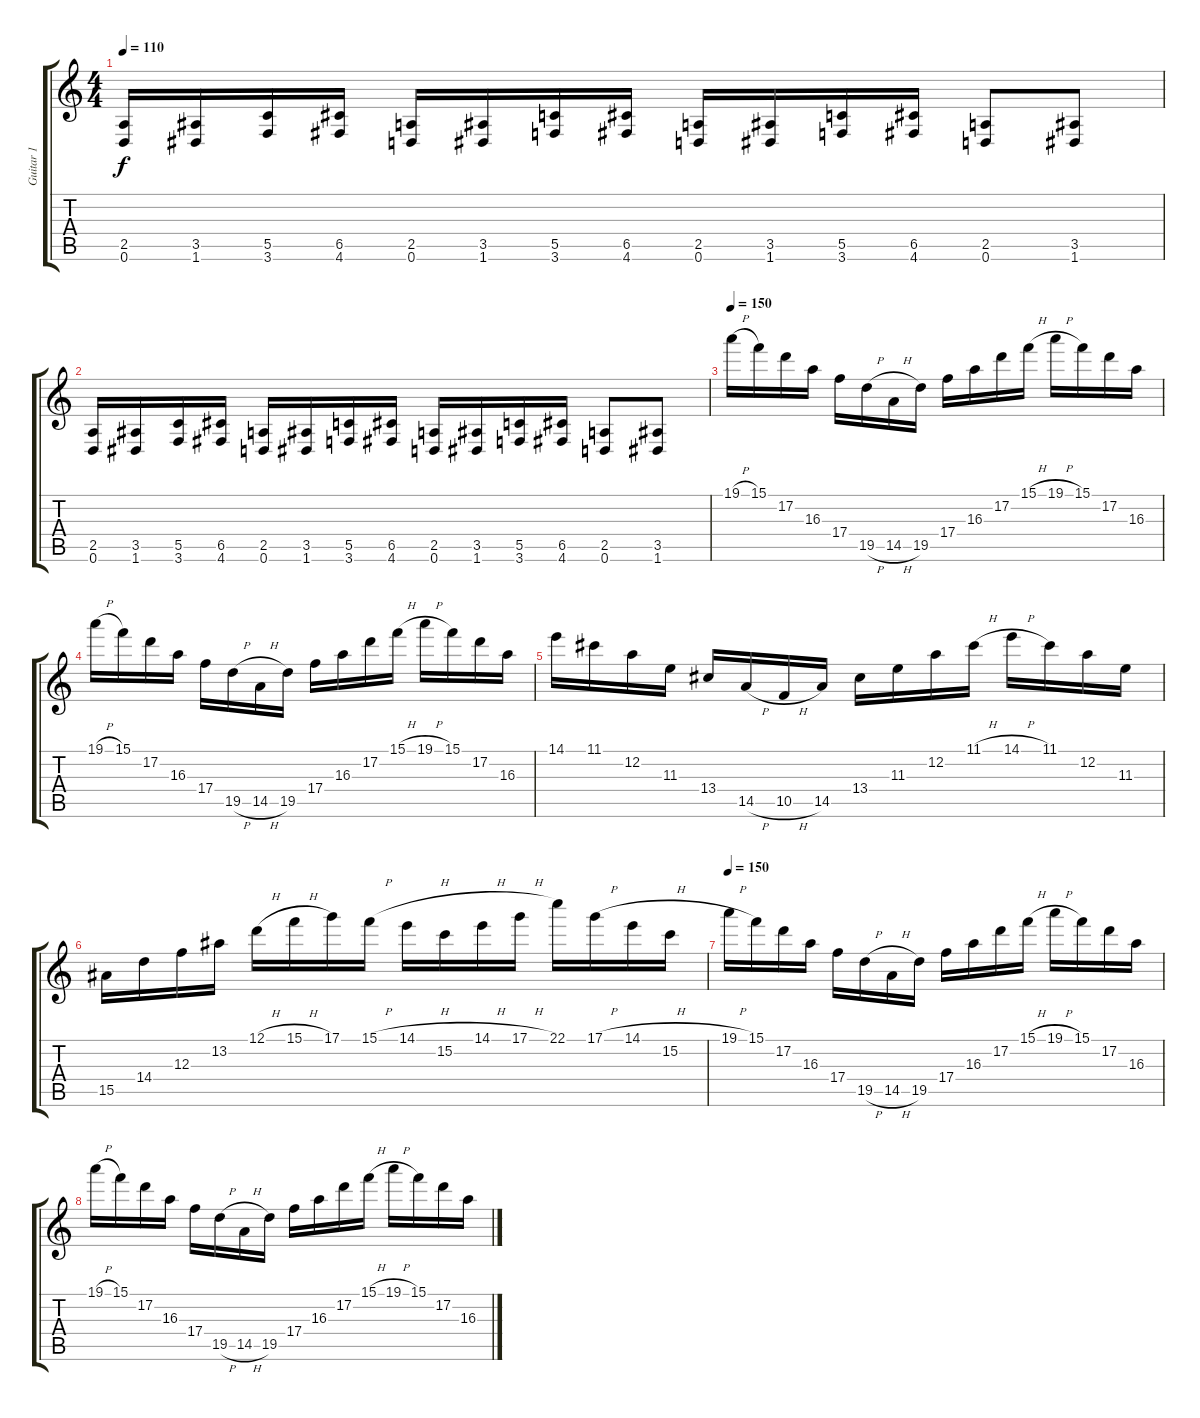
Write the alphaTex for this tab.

\track ("Guitar 1" "Guitar 1") {instrument overdrivenguitar}
\staff {score tabs}
\tuning (D4 A3 F3 C3 G2 D2) {hide}
\ts (4 4)
\tempo 110
\clef g2
\ks c
(2.5 0.6).16{dy f} (3.5 1.6).16 (5.5 3.6).16 (6.5 4.6).16 (2.5 0.6).16 (3.5 1.6).16 (5.5 3.6).16 (6.5 4.6).16 (2.5 0.6).16 (3.5 1.6).16 (5.5 3.6).16 (6.5 4.6).16 (2.5 0.6).8 (3.5 1.6).8 |
(2.5 0.6).16 (3.5 1.6).16 (5.5 3.6).16 (6.5 4.6).16 (2.5 0.6).16 (3.5 1.6).16 (5.5 3.6).16 (6.5 4.6).16 (2.5 0.6).16 (3.5 1.6).16 (5.5 3.6).16 (6.5 4.6).16 (2.5 0.6).8 (3.5 1.6).8 |
\tempo 150
19.1{h}.16 15.1.16 17.2.16 16.3.16 17.4.16 19.5{h}.16 14.5{h}.16 19.5.16 17.4.16 16.3.16 17.2.16 15.1{h}.16 19.1{h}.16 15.1.16 17.2.16 16.3.16 |
19.1{h}.16 15.1.16 17.2.16 16.3.16 17.4.16 19.5{h}.16 14.5{h}.16 19.5.16 17.4.16 16.3.16 17.2.16 15.1{h}.16 19.1{h}.16 15.1.16 17.2.16 16.3.16 |
14.1.16 11.1.16 12.2.16 11.3.16 13.4.16 14.5{h}.16 10.5{h}.16 14.5.16 13.4.16 11.3.16 12.2.16 11.1{h}.16 14.1{h}.16 11.1.16 12.2.16 11.3.16 |
15.5.16 14.4.16 12.3.16 13.2.16 12.1{h}.16 15.1{h}.16 17.1.16 15.1{h}.16 14.1{h}.16 15.2.16 14.1{h}.16 17.1{h}.16 22.1.16 17.1{h}.16 14.1{h}.16 15.2.16 |
\tempo 150
19.1{h}.16 15.1.16 17.2.16 16.3.16 17.4.16 19.5{h}.16 14.5{h}.16 19.5.16 17.4.16 16.3.16 17.2.16 15.1{h}.16 19.1{h}.16 15.1.16 17.2.16 16.3.16 |
19.1{h}.16 15.1.16 17.2.16 16.3.16 17.4.16 19.5{h}.16 14.5{h}.16 19.5.16 17.4.16 16.3.16 17.2.16 15.1{h}.16 19.1{h}.16 15.1.16 17.2.16 16.3.16
